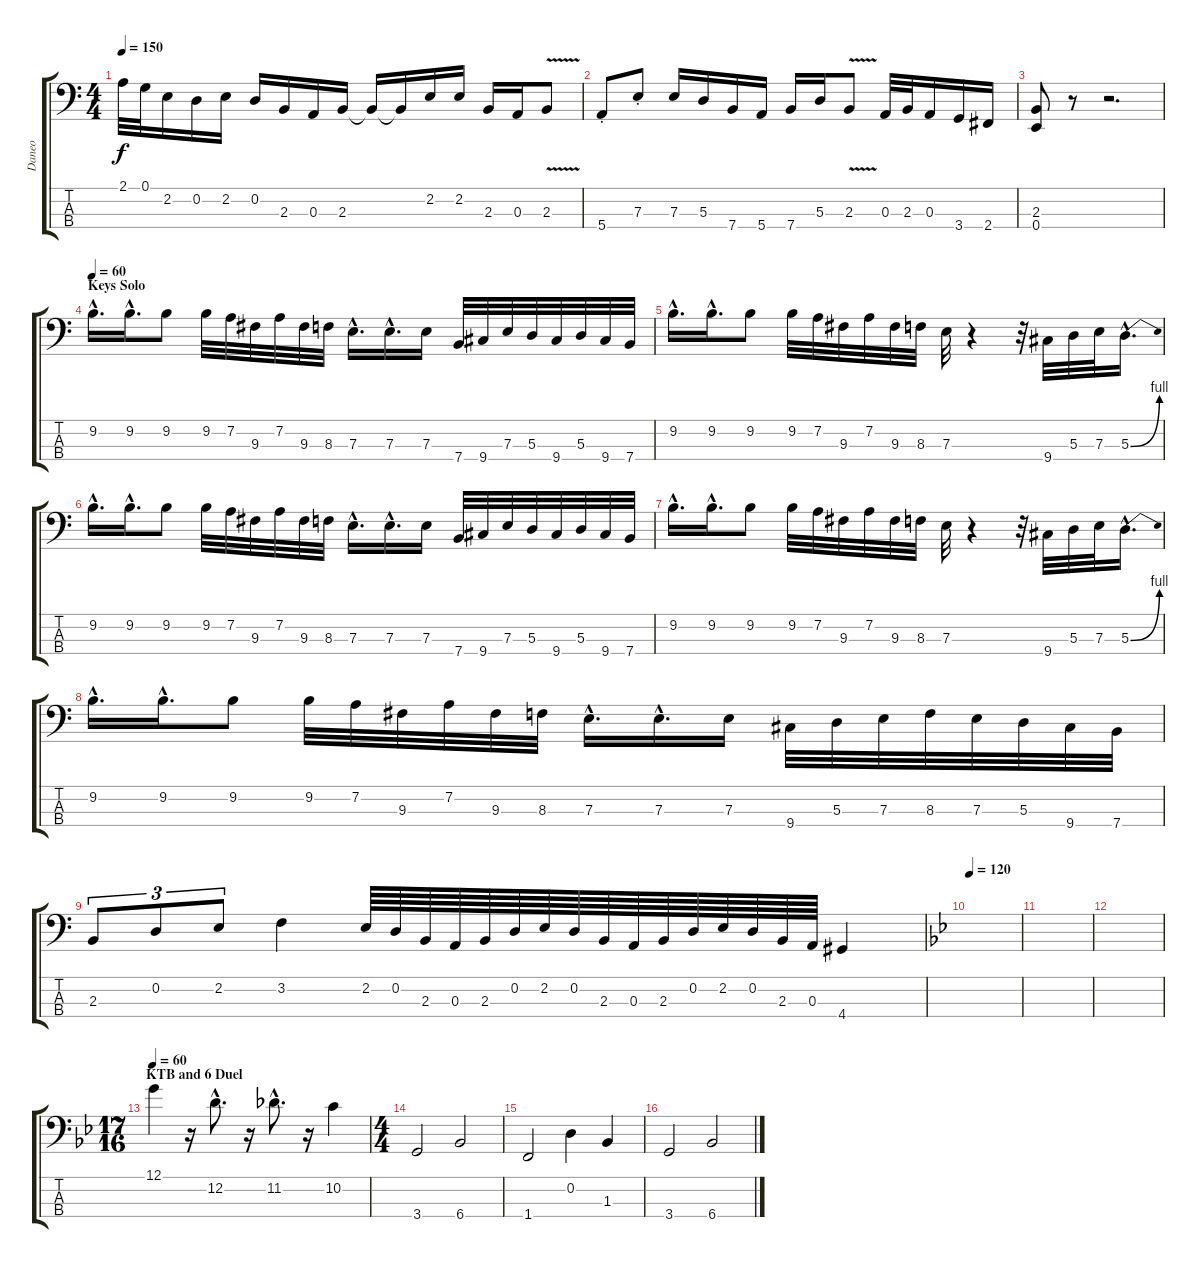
\track ("Daneo" "Daneo") {instrument electricbasspick}
\staff {score tabs}
\tuning (G2 D2 A1 E1) {hide}
\ts (4 4)
\tempo 150
\clef f4
\ks c
2.1.32{dy f} 0.1.32 2.2.16 0.2.16 2.2.16 0.2.16 2.3.16 0.3.16 2.3.16 2.3{t}.16 2.3{t}.16 2.2.16 2.2.16 2.3.16 0.3.16 2.3{v}.8 |
5.4{st}.8 7.3{st}.8 7.3.16 5.3.16 7.4.16 5.4.16 7.4.16 5.3.16 2.3{v}.8 0.3.32 2.3.32 0.3.16 3.4.16 2.4.16 |
(2.3 0.4).8 r.8 r.2{d} |
\section ("" "Keys Solo ")
\tempo 60
9.2{hac}.16{d instrument slapbass2} 9.2{hac}.16{d} 9.2.8 9.2.32 7.2.32 9.3.32 7.2.32 9.3.32 8.3.32 7.3{hac}.16{d} 7.3{hac}.16{d} 7.3.16 7.4.32 9.4.32 7.3.32 5.3.32 9.4.32 5.3.32 9.4.32 7.4.32 |
9.2{hac}.16{d} 9.2{hac}.16{d} 9.2.8 9.2.32 7.2.32 9.3.32 7.2.32 9.3.32 8.3.32 7.3.32 r.4 r.32 9.4.32 5.3.32 7.3.32 5.3{be (bend 0 0 60 4) hac}.16{d} |
9.2{hac}.16{d} 9.2{hac}.16{d} 9.2.8 9.2.32 7.2.32 9.3.32 7.2.32 9.3.32 8.3.32 7.3{hac}.16{d} 7.3{hac}.16{d} 7.3.16 7.4.32 9.4.32 7.3.32 5.3.32 9.4.32 5.3.32 9.4.32 7.4.32 |
9.2{hac}.16{d} 9.2{hac}.16{d} 9.2.8 9.2.32 7.2.32 9.3.32 7.2.32 9.3.32 8.3.32 7.3.32 r.4 r.32 9.4.32 5.3.32 7.3.32 5.3{be (bend 0 0 60 4) hac}.16{d} |
9.2{hac}.16{d} 9.2{hac}.16{d} 9.2.8 9.2.32 7.2.32 9.3.32 7.2.32 9.3.32 8.3.32 7.3{hac}.16{d} 7.3{hac}.16{d} 7.3.16 9.4.32 5.3.32 7.3.32 8.3.32 7.3.32 5.3.32 9.4.32 7.4.32 |
2.3.8{tu (3 2)} 0.2.8{tu (3 2)} 2.2.8{tu (3 2)} 3.2.4 2.2.64 0.2.64 2.3.64 0.3.64 2.3.64 0.2.64 2.2.64 0.2.64 2.3.64 0.3.64 2.3.64 0.2.64 2.2.64 0.2.64 2.3.64 0.3.64 4.4.4 |
\tempo 120
\ks gminor
|
|
|
\ts (17 16)
\section ("" "KTB and 6 Duel")
\tempo 60
12.1.4{instrument electricbassfinger} r.16 12.2{hac}.8{d} r.16 11.2{hac}.8{d} r.16 10.2.4 |
\ts (4 4)
3.4.2 6.4.2 |
1.4.2 0.2.4 1.3.4 |
3.4.2 6.4.2
